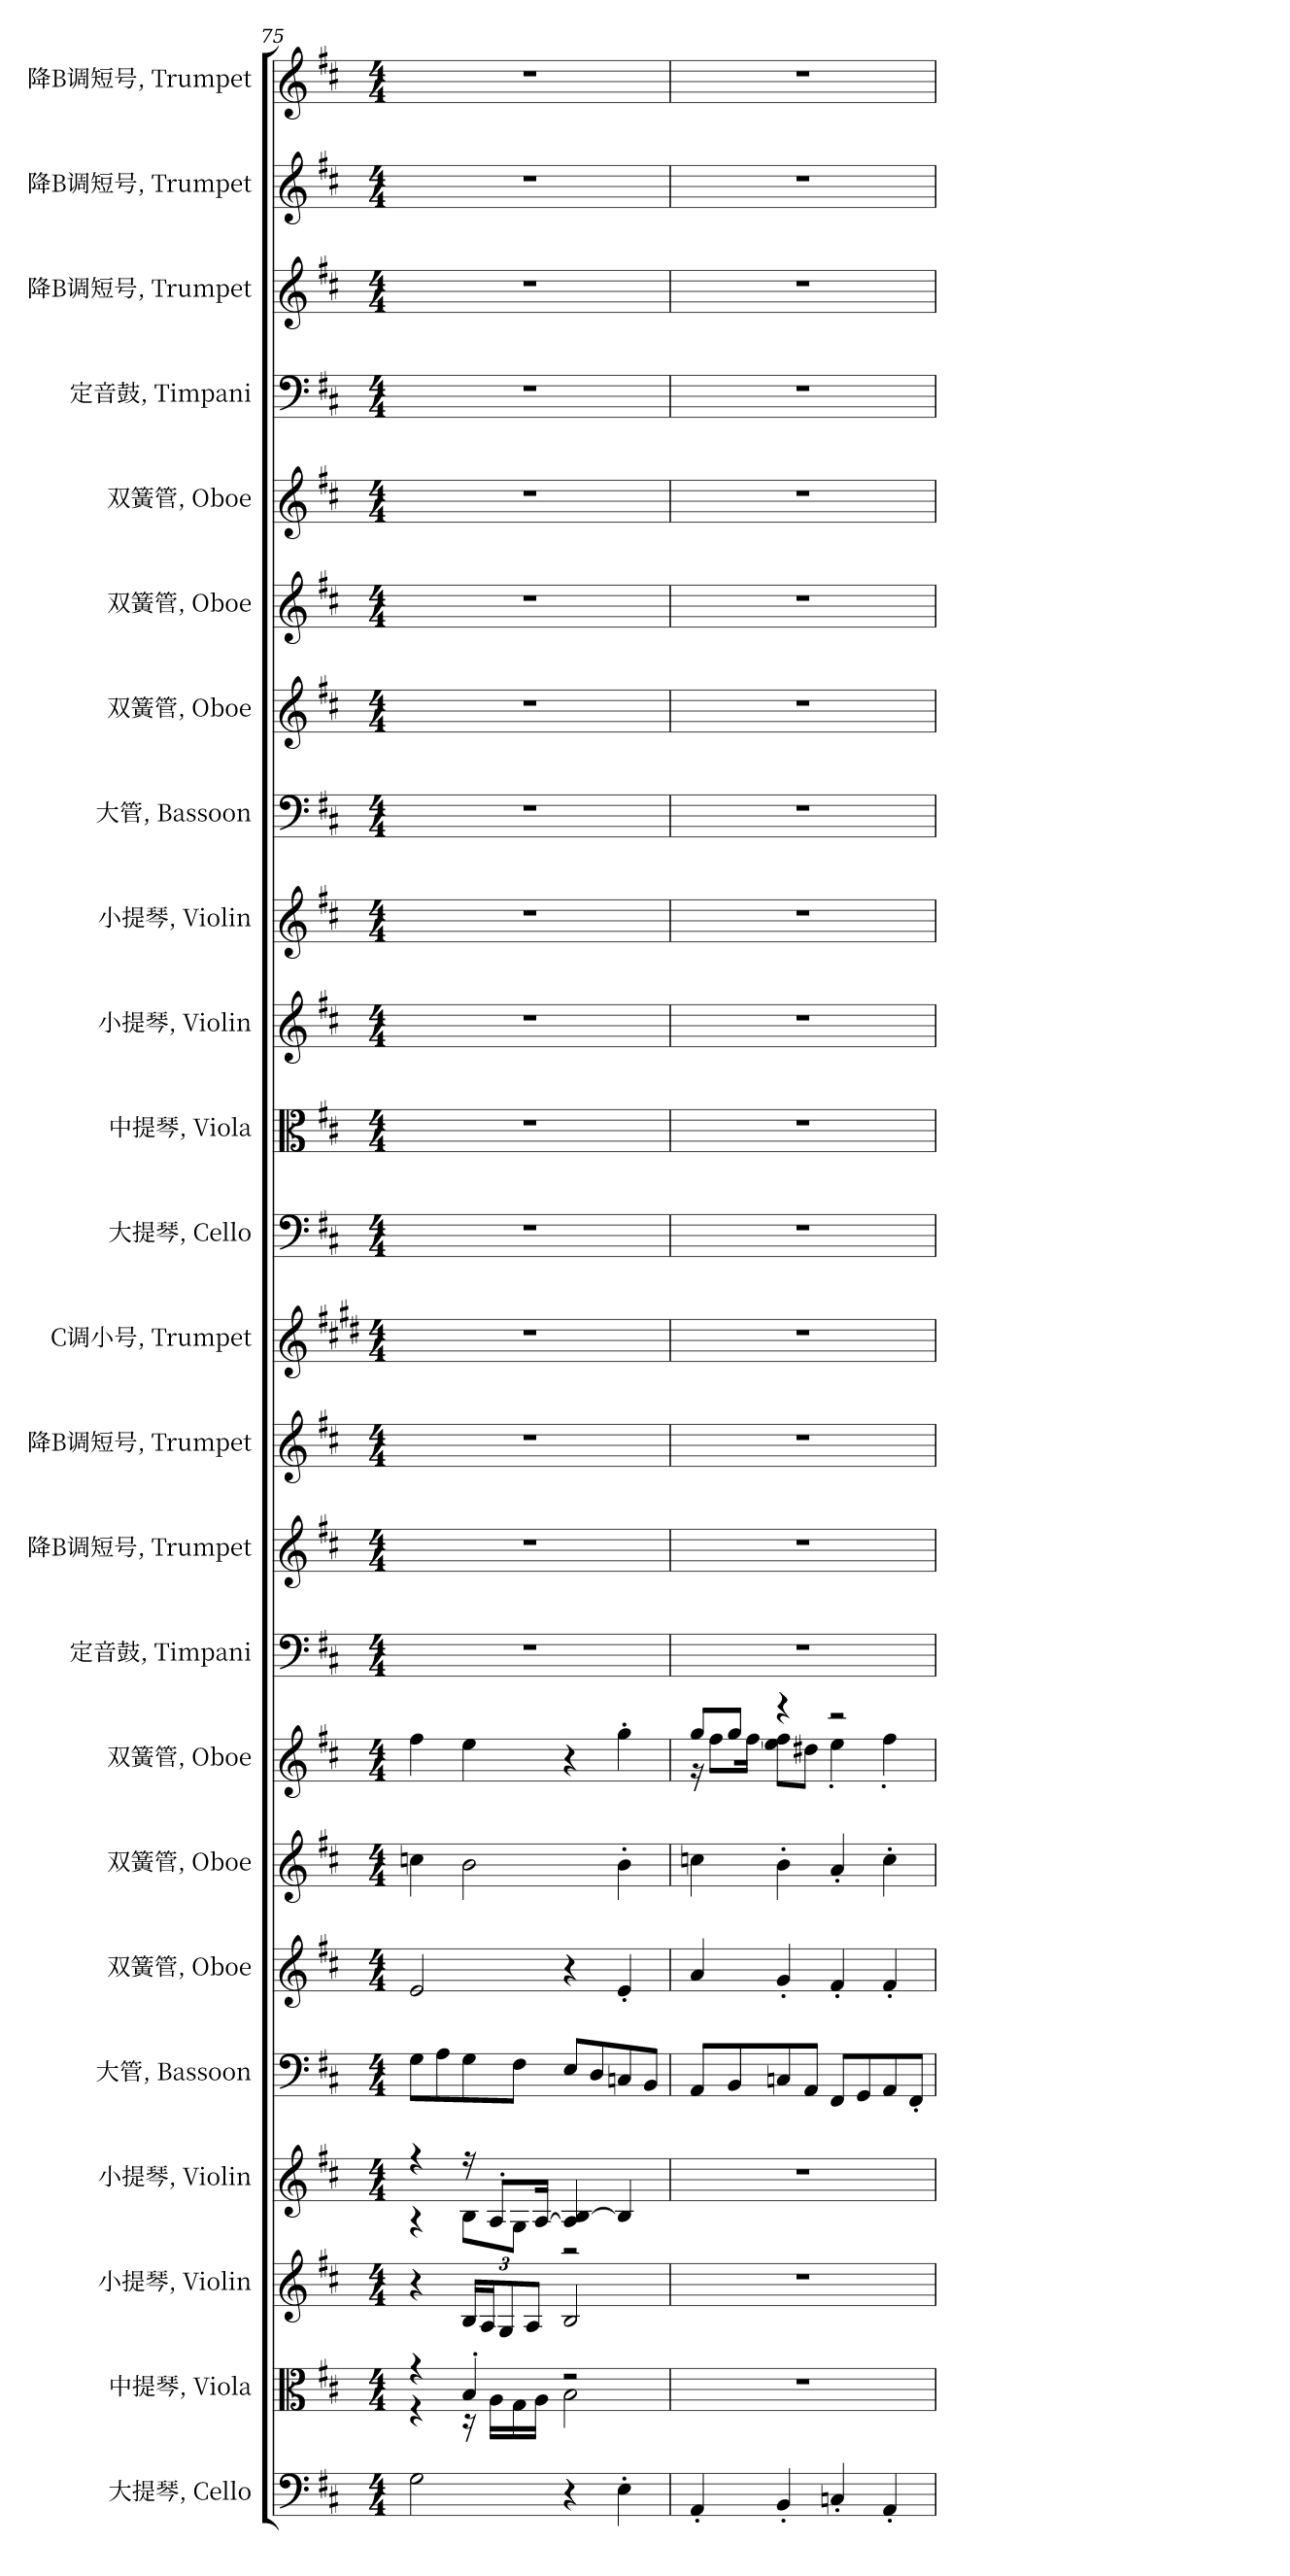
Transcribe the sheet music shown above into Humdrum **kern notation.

**kern	**kern	**kern	**kern	**kern	**kern	**kern	**kern	**kern	**kern	**kern	**kern	**kern	**kern	**kern	**kern	**kern	**kern	**kern	**kern	**kern	**kern	**kern	**kern
*part24	*part23	*part22	*part21	*part20	*part19	*part18	*part17	*part16	*part15	*part14	*part13	*part12	*part11	*part10	*part9	*part8	*part7	*part6	*part5	*part4	*part3	*part2	*part1
*staff24	*staff23	*staff22	*staff21	*staff20	*staff19	*staff18	*staff17	*staff16	*staff15	*staff14	*staff13	*staff12	*staff11	*staff10	*staff9	*staff8	*staff7	*staff6	*staff5	*staff4	*staff3	*staff2	*staff1
*I"大提琴, Cello	*I"中提琴, Viola	*I"小提琴, Violin	*I"小提琴, Violin	*I"大管, Bassoon	*I"双簧管, Oboe	*I"双簧管, Oboe	*I"双簧管, Oboe	*I"定音鼓, Timpani	*I"降B调短号, Trumpet	*I"降B调短号, Trumpet	*I"C调小号, Trumpet	*I"大提琴, Cello	*I"中提琴, Viola	*I"小提琴, Violin	*I"小提琴, Violin	*I"大管, Bassoon	*I"双簧管, Oboe	*I"双簧管, Oboe	*I"双簧管, Oboe	*I"定音鼓, Timpani	*I"降B调短号, Trumpet	*I"降B调短号, Trumpet	*I"降B调短号, Trumpet
*	*I'Vla.	*I'Vln.	*I'Vln.	*I'Bsn.	*I'Ob.	*I'Ob.	*I'Ob.	*I'Timp.	*	*	*I'C Tpt.	*	*I'Vla.	*I'Vln.	*I'Vln.	*I'Bsn.	*I'Ob.	*I'Ob.	*I'Ob.	*I'Timp.	*	*	*
*clefF4	*clefC3	*clefG2	*clefG2	*clefF4	*clefG2	*clefG2	*clefG2	*clefF4	*clefG2	*clefG2	*clefG2	*clefF4	*clefC3	*clefG2	*clefG2	*clefF4	*clefG2	*clefG2	*clefG2	*clefF4	*clefG2	*clefG2	*clefG2
*	*	*	*	*	*	*	*	*	*ITrd1c2	*ITrd1c2	*ITrd1c2	*	*	*	*	*	*	*	*	*	*ITrd1c2	*ITrd1c2	*ITrd1c2
*k[f#c#]	*k[f#c#]	*k[f#c#]	*k[f#c#]	*k[f#c#]	*k[f#c#]	*k[f#c#]	*k[f#c#]	*k[f#c#]	*k[]	*k[]	*k[f#c#]	*k[f#c#]	*k[f#c#]	*k[f#c#]	*k[f#c#]	*k[f#c#]	*k[f#c#]	*k[f#c#]	*k[f#c#]	*k[f#c#]	*k[]	*k[]	*k[]
*M4/4	*M4/4	*M4/4	*M4/4	*M4/4	*M4/4	*M4/4	*M4/4	*M4/4	*M4/4	*M4/4	*M4/4	*M4/4	*M4/4	*M4/4	*M4/4	*M4/4	*M4/4	*M4/4	*M4/4	*M4/4	*M4/4	*M4/4	*M4/4
=75	=75	=75	=75	=75	=75	=75	=75	=75	=75	=75	=75	=75	=75	=75	=75	=75	=75	=75	=75	=75	=75	=75	=75
*	*^	*	*^	*	*	*	*	*	*	*	*	*	*	*	*	*	*	*	*	*	*	*	*
2G\	4r	4r	4r	4r	4r	8G\L	2e/	4ccn\	4ff#\	1r	1r	1r	1r	1r	1r	1r	1r	1r	1r	1r	1r	1r	1r	1r	1r
.	.	.	.	.	.	8A\	.	.	.	.	.	.	.	.	.	.	.	.	.	.	.	.	.	.	.
*	*	*	*Xbrackettup	*	*	*	*	*	*	*	*	*	*	*	*	*	*	*	*	*	*	*	*	*	*
.	4B'/	16r	24B/LL	16r	8B\L	8G\	.	2b\	4ee\	.	.	.	.	.	.	.	.	.	.	.	.	.	.	.	.
.	.	.	24A/J	.	.	.	.	.	.	.	.	.	.	.	.	.	.	.	.	.	.	.	.	.	.
.	.	16A\LL	.	8A'/L	.	.	.	.	.	.	.	.	.	.	.	.	.	.	.	.	.	.	.	.	.
.	.	.	12G/	.	.	.	.	.	.	.	.	.	.	.	.	.	.	.	.	.	.	.	.	.	.
.	.	16G\	.	.	8G\J	8F#\J	.	.	.	.	.	.	.	.	.	.	.	.	.	.	.	.	.	.	.
.	.	.	12A/J	.	.	.	.	.	.	.	.	.	.	.	.	.	.	.	.	.	.	.	.	.	.
.	.	16A\JJ	.	[16A/Jk	.	.	.	.	.	.	.	.	.	.	.	.	.	.	.	.	.	.	.	.	.
4r	2r	2B\	2B/	4A/] [4B/	2r	8E/L	4r	.	4r	.	.	.	.	.	.	.	.	.	.	.	.	.	.	.	.
.	.	.	.	.	.	8D/	.	.	.	.	.	.	.	.	.	.	.	.	.	.	.	.	.	.	.
4E'\	.	.	.	4B/]	.	8Cn/	4e'/	4b'\	4gg'\	.	.	.	.	.	.	.	.	.	.	.	.	.	.	.	.
.	.	.	.	.	.	8BB/J	.	.	.	.	.	.	.	.	.	.	.	.	.	.	.	.	.	.	.
*	*v	*v	*	*v	*v	*	*	*	*	*	*	*	*	*	*	*	*	*	*	*	*	*	*	*	*
!!LO:PB:g=z
=76	=76	=76	=76	=76	=76	=76	=76	=76	=76	=76	=76	=76	=76	=76	=76	=76	=76	=76	=76	=76	=76	=76	=76
*	*	*	*	*	*	*	*^	*	*	*	*	*	*	*	*	*	*	*	*	*	*	*	*
4AA'/	1r	1r	1r	8AA/L	4a/	4ccn\	8gg/L	16r	1r	1r	1r	1r	1r	1r	1r	1r	1r	1r	1r	1r	1r	1r	1r	1r
.	.	.	.	.	.	.	.	8ff#\L	.	.	.	.	.	.	.	.	.	.	.	.	.	.	.	.
.	.	.	.	8BB/	.	.	8gg/J	.	.	.	.	.	.	.	.	.	.	.	.	.	.	.	.	.
.	.	.	.	.	.	.	.	[16ff#\Jk	.	.	.	.	.	.	.	.	.	.	.	.	.	.	.	.
4BB'/	.	.	.	8Cn/	4g'/	4b'\	4r	8ee\ 8ff#\]L	.	.	.	.	.	.	.	.	.	.	.	.	.	.	.	.
.	.	.	.	8AA/J	.	.	.	8dd#X\J	.	.	.	.	.	.	.	.	.	.	.	.	.	.	.	.
4Cn'/	.	.	.	8FF#/L	4f#'/	4a'/	2r	4ee'\	.	.	.	.	.	.	.	.	.	.	.	.	.	.	.	.
.	.	.	.	8GG/	.	.	.	.	.	.	.	.	.	.	.	.	.	.	.	.	.	.	.	.
4AA'/	.	.	.	8AA/	4f#'/	4cc'\	.	4ff#'\	.	.	.	.	.	.	.	.	.	.	.	.	.	.	.	.
.	.	.	.	8FF#'/J	.	.	.	.	.	.	.	.	.	.	.	.	.	.	.	.	.	.	.	.
*	*	*	*	*	*	*	*v	*v	*	*	*	*	*	*	*	*	*	*	*	*	*	*	*	*
=	=	=	=	=	=	=	=	=	=	=	=	=	=	=	=	=	=	=	=	=	=	=	=
*-	*-	*-	*-	*-	*-	*-	*-	*-	*-	*-	*-	*-	*-	*-	*-	*-	*-	*-	*-	*-	*-	*-	*-
